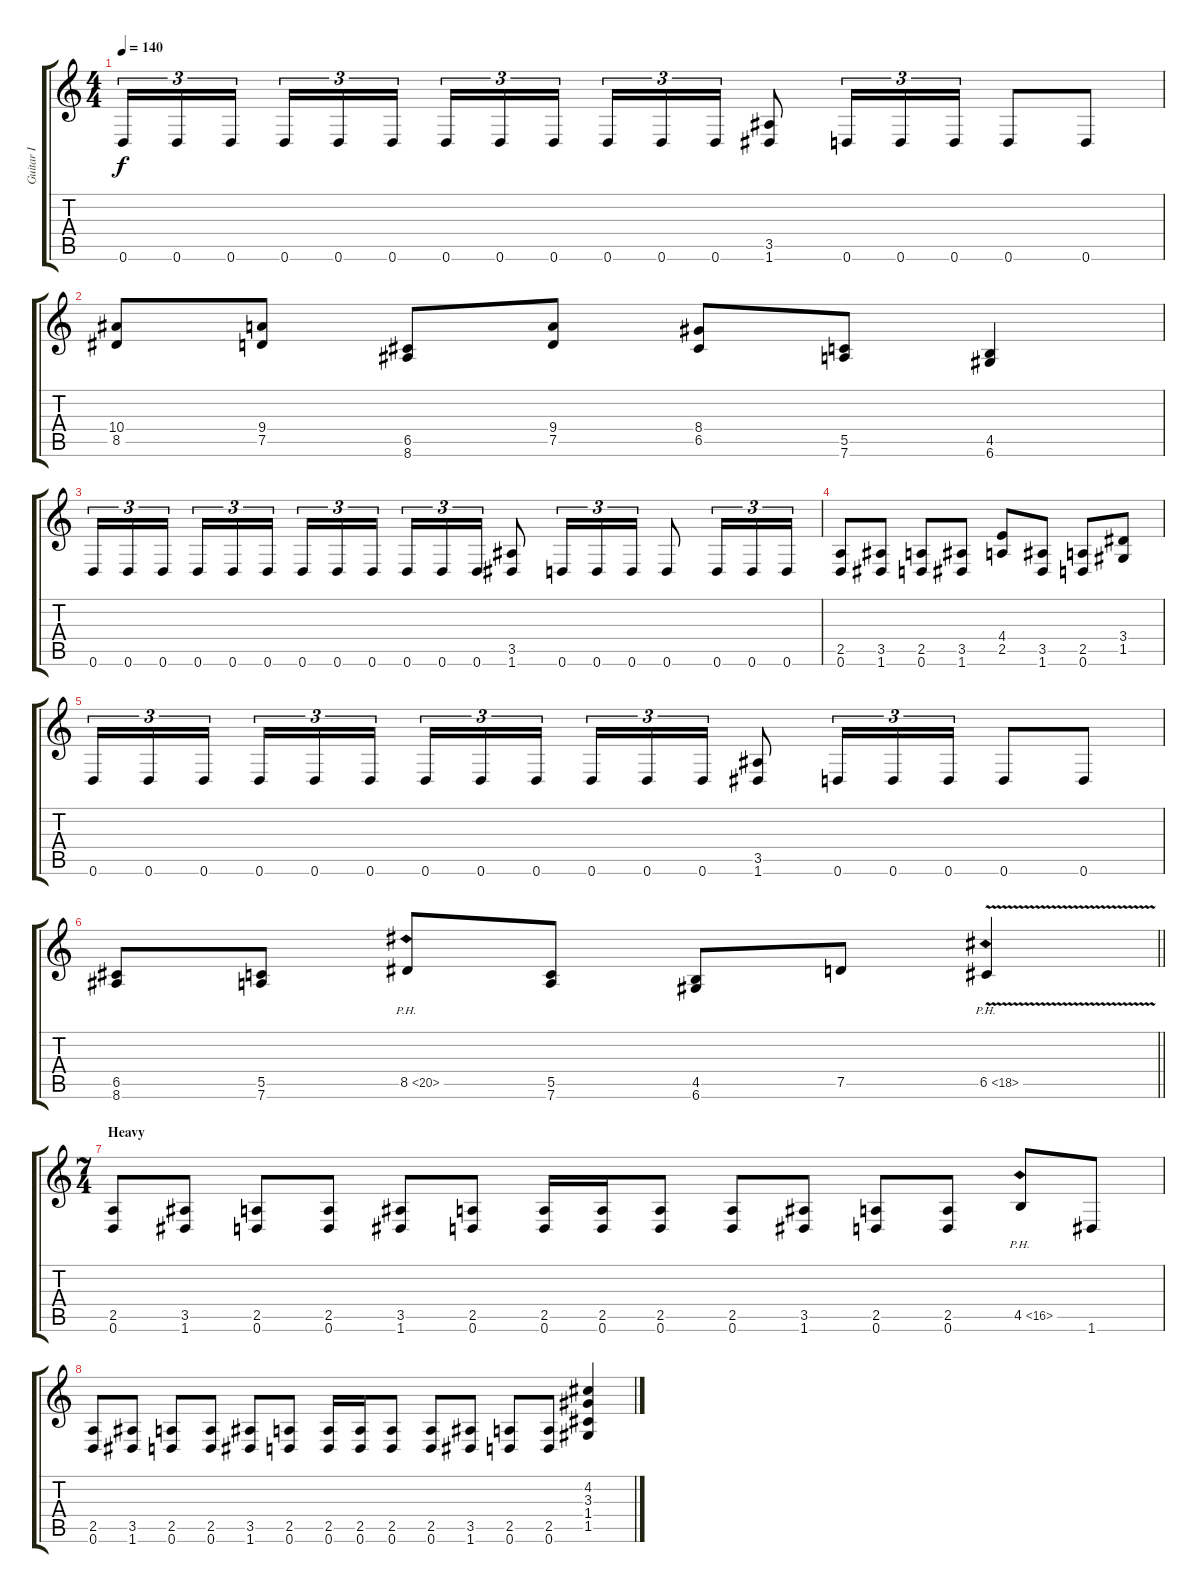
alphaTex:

\track ("Guitar I" "Guitar I") {instrument distortionguitar}
\staff {score tabs}
\tuning (D4 A3 F3 C3 G2 D2) {hide}
\ts (4 4)
\tempo 140
\clef g2
\ks c
0.6.16{tu (3 2) dy f} 0.6.16{tu (3 2)} 0.6.16{tu (3 2) beam splitsecondary} 0.6.16{tu (3 2)} 0.6.16{tu (3 2)} 0.6.16{tu (3 2)} 0.6.16{tu (3 2)} 0.6.16{tu (3 2)} 0.6.16{tu (3 2) beam splitsecondary} 0.6.16{tu (3 2)} 0.6.16{tu (3 2)} 0.6.16{tu (3 2)} (3.5 1.6).8 0.6.16{tu (3 2)} 0.6.16{tu (3 2)} 0.6.16{tu (3 2)} 0.6.8 0.6.8 |
(10.4 8.5).8 (9.4 7.5).8 (6.5 8.6).8 (9.4 7.5).8 (8.4 6.5).8 (5.5 7.6).8 (4.5 6.6).4 |
0.6.16{tu (3 2)} 0.6.16{tu (3 2)} 0.6.16{tu (3 2) beam splitsecondary} 0.6.16{tu (3 2)} 0.6.16{tu (3 2)} 0.6.16{tu (3 2)} 0.6.16{tu (3 2)} 0.6.16{tu (3 2)} 0.6.16{tu (3 2) beam splitsecondary} 0.6.16{tu (3 2)} 0.6.16{tu (3 2)} 0.6.16{tu (3 2)} (3.5 1.6).8 0.6.16{tu (3 2)} 0.6.16{tu (3 2)} 0.6.16{tu (3 2)} 0.6.8 0.6.16{tu (3 2)} 0.6.16{tu (3 2)} 0.6.16{tu (3 2)} |
(2.5 0.6).8 (3.5 1.6).8 (2.5 0.6).8 (3.5 1.6).8 (4.4 2.5).8 (3.5 1.6).8 (2.5 0.6).8 (3.4 1.5).8 |
0.6.16{tu (3 2)} 0.6.16{tu (3 2)} 0.6.16{tu (3 2) beam splitsecondary} 0.6.16{tu (3 2)} 0.6.16{tu (3 2)} 0.6.16{tu (3 2)} 0.6.16{tu (3 2)} 0.6.16{tu (3 2)} 0.6.16{tu (3 2) beam splitsecondary} 0.6.16{tu (3 2)} 0.6.16{tu (3 2)} 0.6.16{tu (3 2)} (3.5 1.6).8 0.6.16{tu (3 2)} 0.6.16{tu (3 2)} 0.6.16{tu (3 2)} 0.6.8 0.6.8 |
\barLineRight lightlight
(6.5 8.6).8 (5.5 7.6).8 8.5{ph 12}.8 (5.5 7.6).8 (4.5 6.6).8 7.5.8 6.5{ph 12 v}.4 |
\ts (7 4)
\section ("" "Heavy")
(2.5 0.6).8 (3.5 1.6).8 (2.5 0.6).8 (2.5 0.6).8 (3.5 1.6).8 (2.5 0.6).8 (2.5 0.6).16 (2.5 0.6).16 (2.5 0.6).8 (2.5 0.6).8 (3.5 1.6).8 (2.5 0.6).8 (2.5 0.6).8 4.5{ph 12}.8 1.6.8 |
(2.5 0.6).8 (3.5 1.6).8 (2.5 0.6).8 (2.5 0.6).8 (3.5 1.6).8 (2.5 0.6).8 (2.5 0.6).16 (2.5 0.6).16 (2.5 0.6).8 (2.5 0.6).8 (3.5 1.6).8 (2.5 0.6).8 (2.5 0.6).8 (4.2 3.3 1.4 1.5).4
